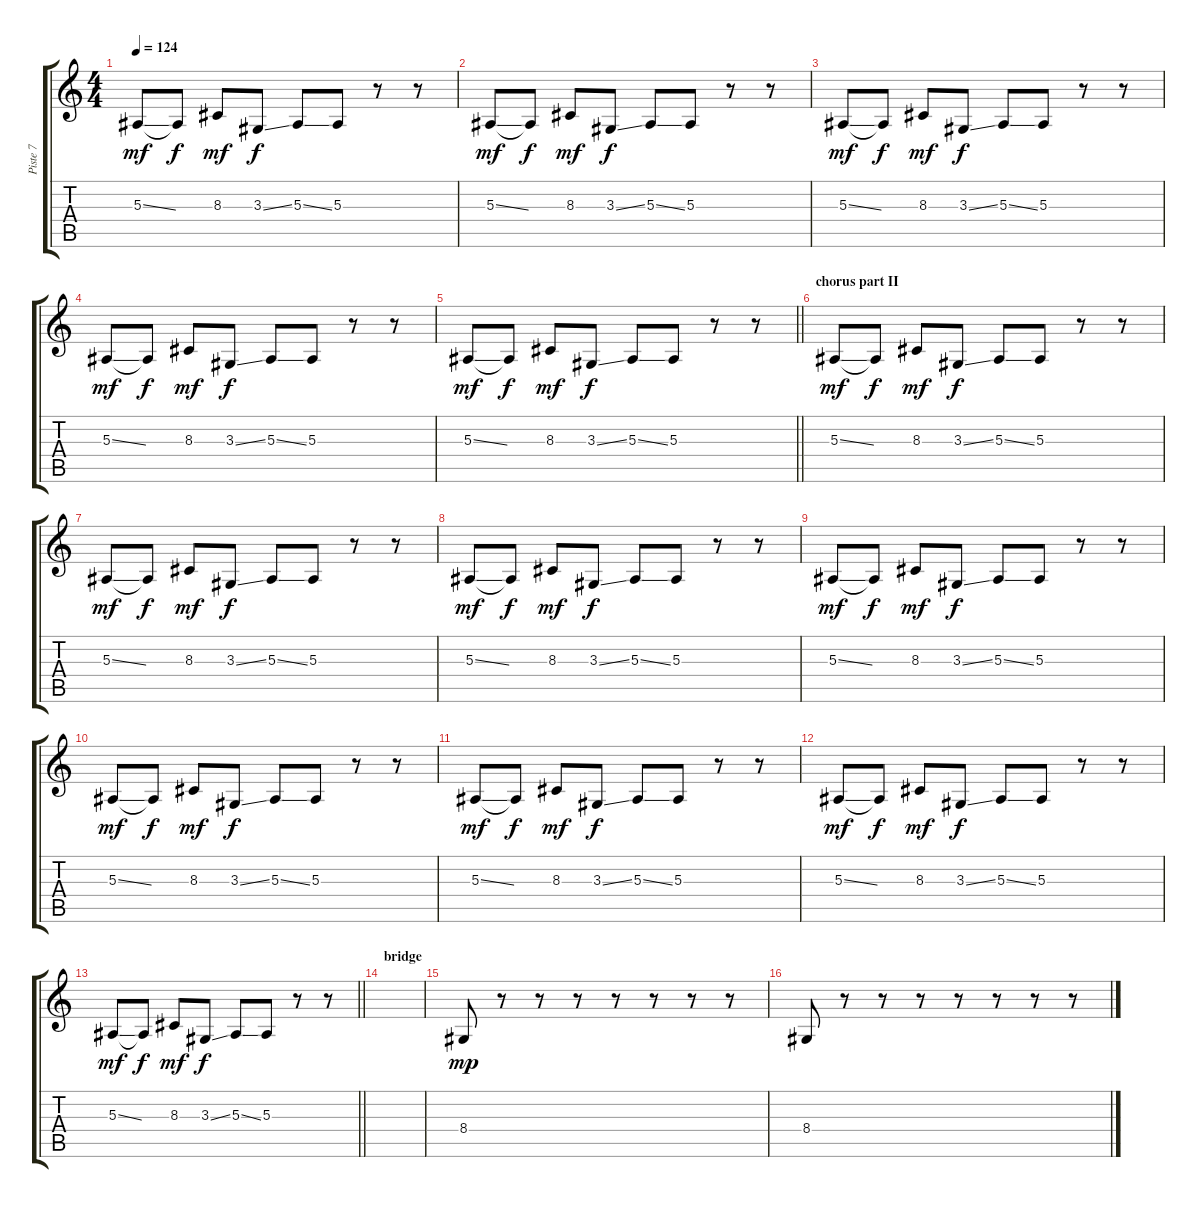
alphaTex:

\track ("Piste 7" "Piste 7") {instrument fx7echoes}
\staff {score tabs}
\tuning (D4 A3 F3 C3 G2 D2) {hide}
\ts (4 4)
\tempo 124
\clef g2
\ks c
5.3{ss}.8{dy mf} 5.3{t}.8{dy f} 8.3.8{dy mf} 3.3{ss}.8{dy f} 5.3{ss}.8 5.3.8 r.8 r.8 |
5.3{ss}.8{dy mf} 5.3{t}.8{dy f} 8.3.8{dy mf} 3.3{ss}.8{dy f} 5.3{ss}.8 5.3.8 r.8 r.8 |
5.3{ss}.8{dy mf} 5.3{t}.8{dy f} 8.3.8{dy mf} 3.3{ss}.8{dy f} 5.3{ss}.8 5.3.8 r.8 r.8 |
5.3{ss}.8{dy mf} 5.3{t}.8{dy f} 8.3.8{dy mf} 3.3{ss}.8{dy f} 5.3{ss}.8 5.3.8 r.8 r.8 |
\barLineRight lightlight
5.3{ss}.8{dy mf} 5.3{t}.8{dy f} 8.3.8{dy mf} 3.3{ss}.8{dy f} 5.3{ss}.8 5.3.8 r.8 r.8 |
\section ("" "chorus part II")
5.3{ss}.8{dy mf} 5.3{t}.8{dy f} 8.3.8{dy mf} 3.3{ss}.8{dy f} 5.3{ss}.8 5.3.8 r.8 r.8 |
5.3{ss}.8{dy mf} 5.3{t}.8{dy f} 8.3.8{dy mf} 3.3{ss}.8{dy f} 5.3{ss}.8 5.3.8 r.8 r.8 |
5.3{ss}.8{dy mf} 5.3{t}.8{dy f} 8.3.8{dy mf} 3.3{ss}.8{dy f} 5.3{ss}.8 5.3.8 r.8 r.8 |
5.3{ss}.8{dy mf} 5.3{t}.8{dy f} 8.3.8{dy mf} 3.3{ss}.8{dy f} 5.3{ss}.8 5.3.8 r.8 r.8 |
5.3{ss}.8{dy mf} 5.3{t}.8{dy f} 8.3.8{dy mf} 3.3{ss}.8{dy f} 5.3{ss}.8 5.3.8 r.8 r.8 |
5.3{ss}.8{dy mf} 5.3{t}.8{dy f} 8.3.8{dy mf} 3.3{ss}.8{dy f} 5.3{ss}.8 5.3.8 r.8 r.8 |
5.3{ss}.8{dy mf} 5.3{t}.8{dy f} 8.3.8{dy mf} 3.3{ss}.8{dy f} 5.3{ss}.8 5.3.8 r.8 r.8 |
\barLineRight lightlight
5.3{ss}.8{dy mf} 5.3{t}.8{dy f} 8.3.8{dy mf} 3.3{ss}.8{dy f} 5.3{ss}.8 5.3.8 r.8 r.8 |
\section ("" "bridge")
|
8.4.8{dy mp} r.8 r.8 r.8 r.8 r.8 r.8 r.8 |
8.4.8 r.8 r.8 r.8 r.8 r.8 r.8 r.8
